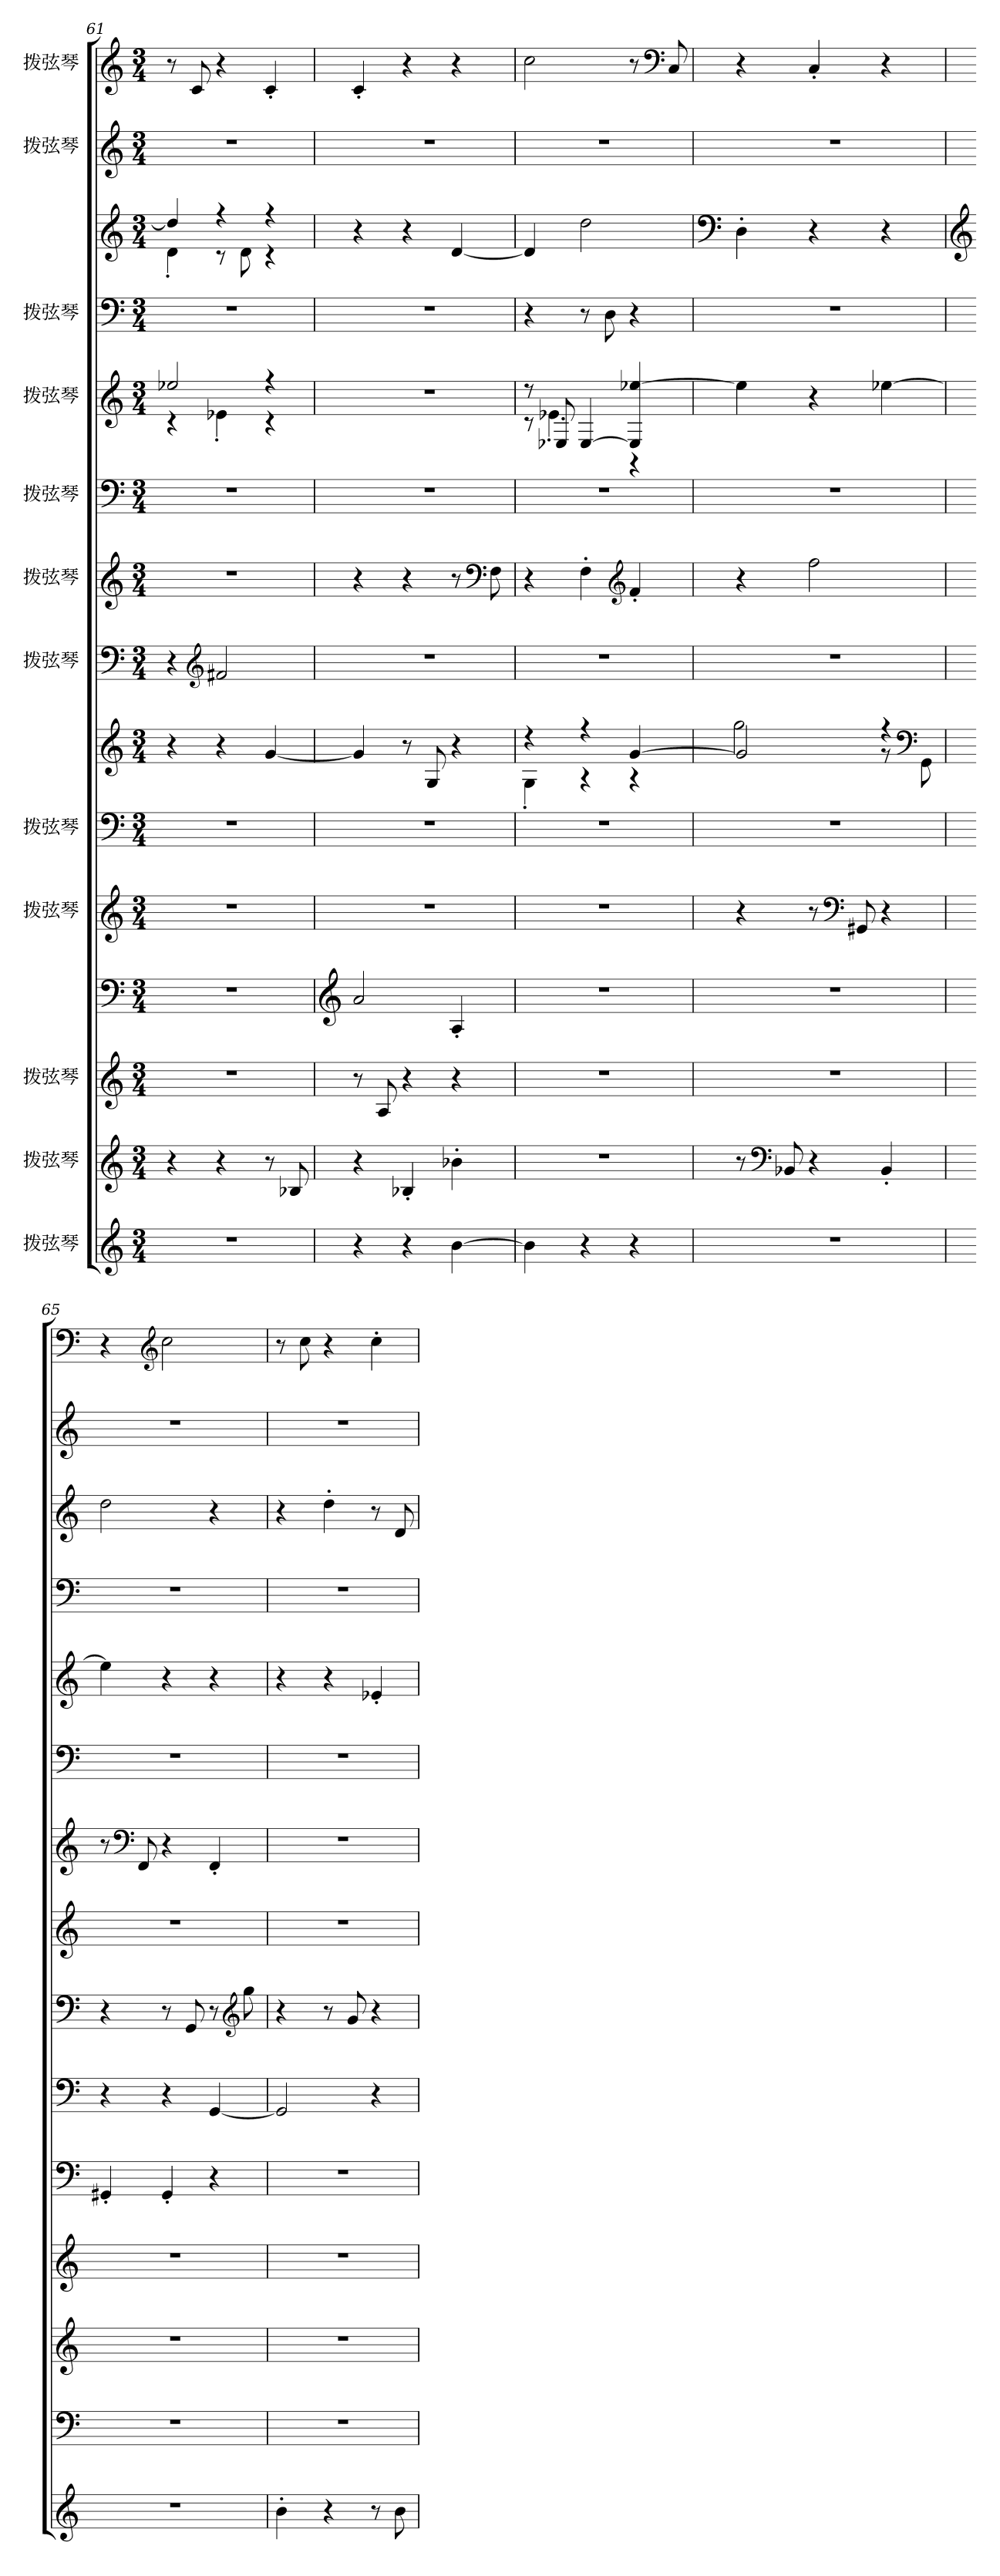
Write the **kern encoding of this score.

**kern	**kern	**kern	**kern	**kern	**kern	**kern	**kern	**kern	**kern	**kern	**kern	**kern	**kern	**kern
*part12	*part11	*part10	*part10	*part9	*part8	*part8	*part7	*part6	*part5	*part4	*part3	*part3	*part2	*part1
*staff15	*staff14	*staff13	*staff12	*staff11	*staff10	*staff9	*staff8	*staff7	*staff6	*staff5	*staff4	*staff3	*staff2	*staff1
*I"拨弦琴	*I"拨弦琴	*I"拨弦琴	*	*I"拨弦琴	*I"拨弦琴	*	*I"拨弦琴	*I"拨弦琴	*I"拨弦琴	*I"拨弦琴	*I"拨弦琴	*	*I"拨弦琴	*I"拨弦琴
*clefG2	*clefG2	*clefG2	*clefF4	*clefG2	*clefF4	*clefG2	*clefF4	*clefG2	*clefF4	*clefG2	*clefF4	*clefG2	*clefG2	*clefG2
*k[]	*k[]	*k[]	*k[]	*k[]	*k[]	*k[]	*k[]	*k[]	*k[]	*k[]	*k[]	*k[]	*k[]	*k[]
*M3/4	*M3/4	*M3/4	*M3/4	*M3/4	*M3/4	*M3/4	*M3/4	*M3/4	*M3/4	*M3/4	*M3/4	*M3/4	*M3/4	*M3/4
=61	=61	=61	=61	=61	=61	=61	=61	=61	=61	=61	=61	=61	=61	=61
*	*	*	*	*	*	*	*	*	*	*^	*	*^	*	*
2.r	4r	2.r	2.r	2.r	2.r	4r	4r	2.r	2.r	2ee-X/	4r	2.r	4dd/]	4d'\	2.r	8r
.	.	.	.	.	.	.	.	.	.	.	.	.	.	.	.	8c/
*	*	*	*	*	*	*	*clefG2	*	*	*	*	*	*	*	*	*
.	4r	.	.	.	.	4r	2f#X/	.	.	.	4e-X'\	.	4r	8r	.	4r
.	.	.	.	.	.	.	.	.	.	.	.	.	.	8d\	.	.
.	8r	.	.	.	.	[4g/	.	.	.	4r	4r	.	4r	4r	.	4c'/
.	8B-X/	.	.	.	.	.	.	.	.	.	.	.	.	.	.	.
*	*	*	*	*	*	*	*	*	*	*v	*v	*	*v	*v	*	*
=62	=62	=62	=62	=62	=62	=62	=62	=62	=62	=62	=62	=62	=62	=62
*	*	*	*clefG2	*	*	*	*	*	*	*	*	*	*	*
4r	4r	8r	2a/	2.r	2.r	4g/]	2.r	4r	2.r	2.r	2.r	4r	2.r	4c'/
.	.	8A/	.	.	.	.	.	.	.	.	.	.	.	.
4r	4B-X'/	4r	.	.	.	8r	.	4r	.	.	.	4r	.	4r
.	.	.	.	.	.	8G/	.	.	.	.	.	.	.	.
[4b\	4b-X'\	4r	4A'/	.	.	4r	.	8r	.	.	.	[4d/	.	4r
*	*	*	*	*	*	*	*	*clefF4	*	*	*	*	*	*
.	.	.	.	.	.	.	.	8F\	.	.	.	.	.	.
!!LO:PB:g=z
=63	=63	=63	=63	=63	=63	=63	=63	=63	=63	=63	=63	=63	=63	=63
*	*	*	*	*	*	*^	*	*	*	*^	*	*	*	*
4b\]	2.r	2.r	2.r	2.r	2.r	4r	4G'\	2.r	4r	2.r	8r	8r	4r	4d/]	2.r	2cc\
.	.	.	.	.	.	.	.	.	.	.	8E-X/	4.e-X'\	.	.	.	.
4r	.	.	.	.	.	4r	4r	.	4F'\	.	[4E-/	.	8r	2dd\	.	.
.	.	.	.	.	.	.	.	.	.	.	.	.	8D\	.	.	.
*	*	*	*	*	*	*	*	*	*clefG2	*	*	*	*	*	*	*
4r	.	.	.	.	.	[4g/	4r	.	4f'/	.	4E-/] [4ee-X/	4r	4r	.	.	8r
*	*	*	*	*	*	*	*	*	*	*	*	*	*	*	*	*clefF4
.	.	.	.	.	.	.	.	.	.	.	.	.	.	.	.	8C/
*	*	*	*	*	*	*	*	*	*	*	*v	*v	*	*	*	*
=64	=64	=64	=64	=64	=64	=64	=64	=64	=64	=64	=64	=64	=64	=64	=64
*	*	*	*	*	*	*	*	*	*	*	*	*	*clefF4	*	*
2.r	8r	2.r	2.r	4r	2.r	2g/]	2gg\	2.r	4r	2.r	4ee-\]	2.r	4D'\	2.r	4r
*	*clefF4	*	*	*	*	*	*	*	*	*	*	*	*	*	*
.	8BB-X/	.	.	.	.	.	.	.	.	.	.	.	.	.	.
.	4r	.	.	8r	.	.	.	.	2ff\	.	4r	.	4r	.	4C'/
*	*	*	*	*clefF4	*	*	*	*	*	*	*	*	*	*	*
.	.	.	.	8GG#X/	.	.	.	.	.	.	.	.	.	.	.
.	4BB-'/	.	.	4r	.	4r	8r	.	.	.	[4ee-X\	.	4r	.	4r
*	*	*	*	*	*	*clefF4	*	*	*	*	*	*	*	*	*
.	.	.	.	.	.	.	8GG\	.	.	.	.	.	.	.	.
*	*	*	*	*	*	*v	*v	*	*	*	*	*	*	*	*
=65	=65	=65	=65	=65	=65	=65	=65	=65	=65	=65	=65	=65	=65	=65
*	*	*	*	*	*	*	*	*	*	*	*	*clefG2	*	*
2.r	2.r	2.r	2.r	4GG#X'/	4r	4r	2.r	8r	2.r	4ee-\]	2.r	2dd\	2.r	4r
*	*	*	*	*	*	*	*	*clefF4	*	*	*	*	*	*
.	.	.	.	.	.	.	.	8FF/	.	.	.	.	.	.
*	*	*	*	*	*	*	*	*	*	*	*	*	*	*clefG2
.	.	.	.	4GG#'/	4r	8r	.	4r	.	4r	.	.	.	2cc\
.	.	.	.	.	.	8GG/	.	.	.	.	.	.	.	.
.	.	.	.	4r	[4GG/	8r	.	4FF'/	.	4r	.	4r	.	.
*	*	*	*	*	*	*clefG2	*	*	*	*	*	*	*	*
.	.	.	.	.	.	8gg\	.	.	.	.	.	.	.	.
!!LO:PB:g=z
=66	=66	=66	=66	=66	=66	=66	=66	=66	=66	=66	=66	=66	=66	=66
4b'\	2.r	2.r	2.r	2.r	2GG/]	4r	2.r	2.r	2.r	4r	2.r	4r	2.r	8r
.	.	.	.	.	.	.	.	.	.	.	.	.	.	8cc\
4r	.	.	.	.	.	8r	.	.	.	4r	.	4dd'\	.	4r
.	.	.	.	.	.	8g/	.	.	.	.	.	.	.	.
8r	.	.	.	.	4r	4r	.	.	.	4e-X'/	.	8r	.	4cc'\
8b\	.	.	.	.	.	.	.	.	.	.	.	8d/	.	.
=	=	=	=	=	=	=	=	=	=	=	=	=	=	=
*-	*-	*-	*-	*-	*-	*-	*-	*-	*-	*-	*-	*-	*-	*-
